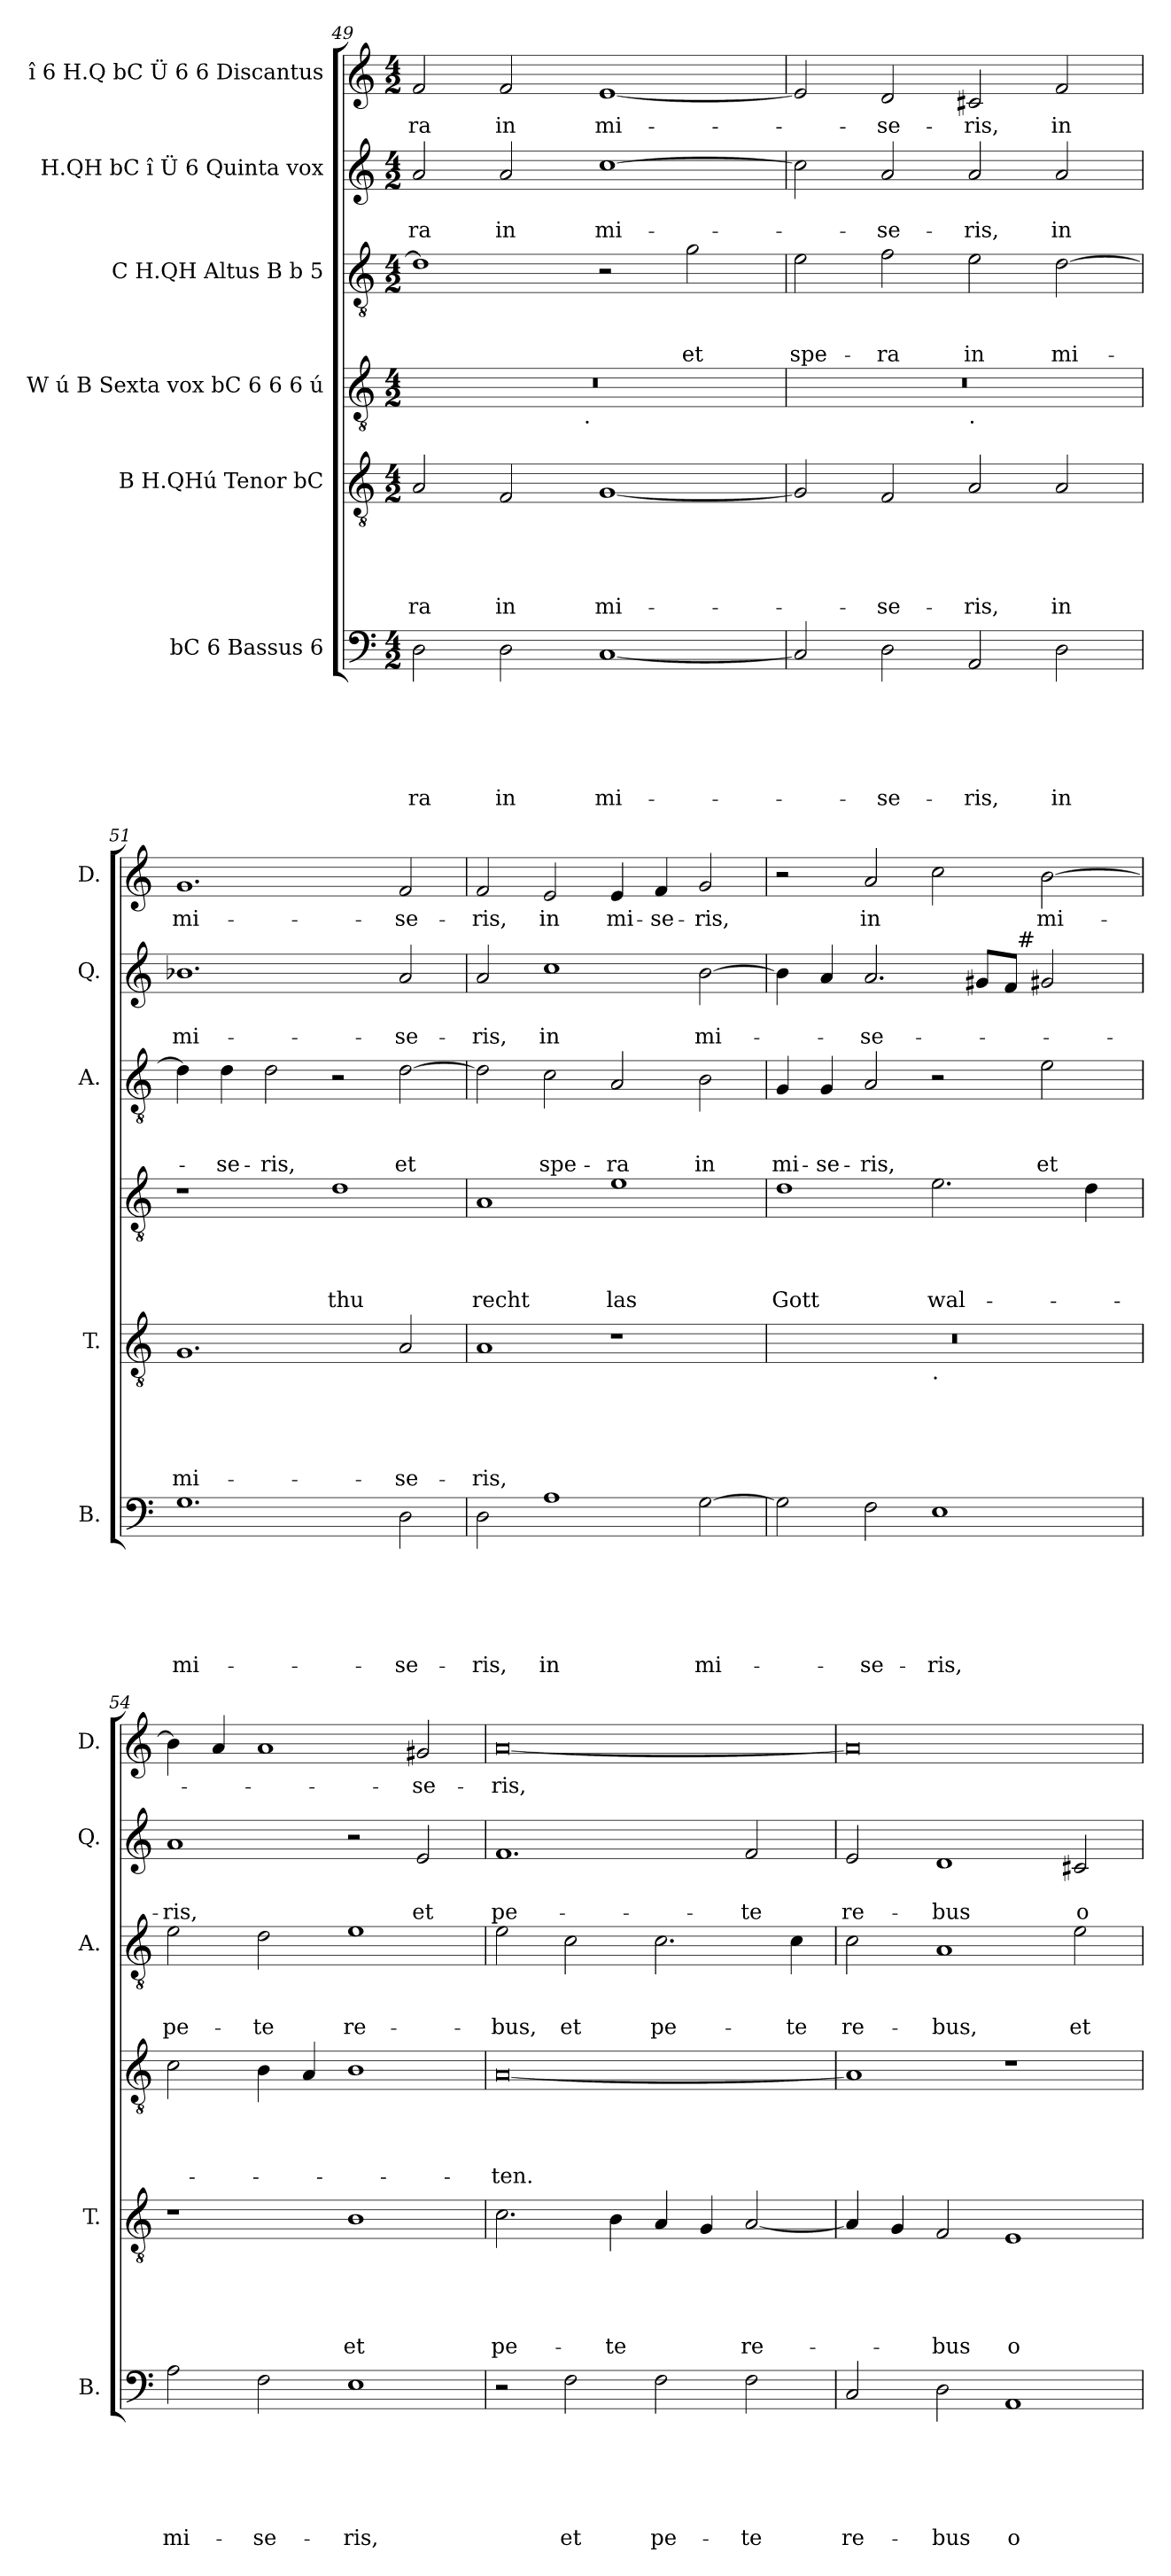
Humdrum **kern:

**kern	**text	**text	**text	**text	**text	**text	**kern	**text	**text	**text	**text	**text	**kern	**text	**text	**text	**text	**kern	**text	**text	**text	**kern	**text	**text	**kern	**text
*part6	*part6	*part6	*part6	*part6	*part6	*part6	*part5	*part5	*part5	*part5	*part5	*part5	*part4	*part4	*part4	*part4	*part4	*part3	*part3	*part3	*part3	*part2	*part2	*part2	*part1	*part1
*staff6	*staff6	*staff6	*staff6	*staff6	*staff6	*staff6	*staff5	*staff5	*staff5	*staff5	*staff5	*staff5	*staff4	*staff4	*staff4	*staff4	*staff4	*staff3	*staff3	*staff3	*staff3	*staff2	*staff2	*staff2	*staff1	*staff1
*I"bC 6 Bassus 6	*	*	*	*	*	*	*I"B H.QHú Tenor bC	*	*	*	*	*	*I"W ú B Sexta vox bC 6 6 6 ú	*	*	*	*	*I"C H.QH Altus B b 5	*	*	*	*I"H.QH bC î Ü 6 Quinta vox	*	*	*I"î 6 H.Q bC Ü 6 6 Discantus	*
*I'B.	*	*	*	*	*	*	*I'T.	*	*	*	*	*	*	*	*	*	*	*I'A.	*	*	*	*I'Q.	*	*	*I'D.	*
*clefF4	*	*	*	*	*	*	*clefGv2	*	*	*	*	*	*clefGv2	*	*	*	*	*clefGv2	*	*	*	*clefG2	*	*	*clefG2	*
*k[]	*	*	*	*	*	*	*k[]	*	*	*	*	*	*k[]	*	*	*	*	*k[]	*	*	*	*k[]	*	*	*k[]	*
*C:	*	*	*	*	*	*	*C:	*	*	*	*	*	*C:	*	*	*	*	*C:	*	*	*	*C:	*	*	*C:	*
*M4/2	*	*	*	*	*	*	*M4/2	*	*	*	*	*	*M4/2	*	*	*	*	*M4/2	*	*	*	*M4/2	*	*	*M4/2	*
=49	=49	=49	=49	=49	=49	=49	=49	=49	=49	=49	=49	=49	=49	=49	=49	=49	=49	=49	=49	=49	=49	=49	=49	=49	=49	=49
!	!	!	!	!	!	!LO:LY:b	!	!	!	!	!	!LO:LY:b	!	!	!	!	!	!	!	!	!	!	!	!LO:LY:b	!	!LO:LY:b
*	*	*	*	*	*	*	*	*	*	*	*	*	*^	*	*	*	*	*	*	*	*	*	*	*	*	*
2D\	.	.	.	.	.	-ra	2A/	.	.	.	.	-ra	0r	2ryy	.	.	.	.	1d]	.	.	.	2a/	.	-ra	2f/	-ra
!	!	!	!	!	!	!LO:LY:b	!	!	!	!	!	!LO:LY:b	!	!	!	!	!	!	!	!	!	!	!	!	!LO:LY:b	!	!LO:LY:b
2D\	.	.	.	.	.	in	2F/	.	.	.	.	in	.	4...ryy	.	.	.	.	.	.	.	.	2a/	.	in	2f/	in
!	!	!	!	!	!	!	!	!	!	!	!	!	!	!LO:TX:b:t=.	!	!	!	!	!	!	!	!	!	!	!	!	!
.	.	.	.	.	.	.	.	.	.	.	.	.	.	1ryy	.	.	.	.	.	.	.	.	.	.	.	.	.
!	!	!	!	!	!	!LO:LY:b	!	!	!	!	!	!LO:LY:b	!	!	!	!	!	!	!	!	!	!	!	!	!LO:LY:b	!	!LO:LY:b
[<1C	.	.	.	.	.	mi-	[<1G	.	.	.	.	mi-	.	.	.	.	.	.	2r	.	.	.	[<1cc	.	mi-	[<1e	mi-
!	!	!	!	!	!	!	!	!	!	!	!	!	!	!	!	!	!	!	!	!	!	!LO:LY:b	!	!	!	!	!
.	.	.	.	.	.	.	.	.	.	.	.	.	.	.	.	.	.	.	2g\	.	.	et	.	.	.	.	.
.	.	.	.	.	.	.	.	.	.	.	.	.	.	32ryy	.	.	.	.	.	.	.	.	.	.	.	.	.
!!LO:LB:g=z
=50	=50	=50	=50	=50	=50	=50	=50	=50	=50	=50	=50	=50	=50	=50	=50	=50	=50	=50	=50	=50	=50	=50	=50	=50	=50	=50	=50
!	!	!	!	!	!	!	!	!	!	!	!	!	!	!	!	!	!	!	!	!	!	!LO:LY:b	!	!	!	!	!
2C/]	.	.	.	.	.	.	2G/]	.	.	.	.	.	0r	1ryy	.	.	.	.	2e\	.	.	spe-	2cc\]	.	.	2e/]	.
!	!	!	!	!	!	!LO:LY:b	!	!	!	!	!	!LO:LY:b	!	!	!	!	!	!	!	!	!	!LO:LY:b	!	!	!LO:LY:b	!	!LO:LY:b
2D\	.	.	.	.	.	-se-	2F/	.	.	.	.	-se-	.	.	.	.	.	.	2f\	.	.	-ra	2a/	.	-se-	2d/	-se-
!	!	!	!	!	!	!	!	!	!	!	!	!	!	!LO:TX:b:t=.	!	!	!	!	!	!	!	!	!	!	!	!	!
!	!	!	!	!	!	!LO:LY:b	!	!	!	!	!	!LO:LY:b	!	!	!	!	!	!	!	!	!	!LO:LY:b	!	!	!LO:LY:b	!	!LO:LY:b
2AA/	.	.	.	.	.	-ris,	2A/	.	.	.	.	-ris,	.	1ryy	.	.	.	.	2e\	.	.	in	2a/	.	-ris,	2c#X/	-ris,
!	!	!	!	!	!	!LO:LY:b	!	!	!	!	!	!LO:LY:b	!	!	!	!	!	!	!	!	!	!LO:LY:b	!	!	!LO:LY:b	!	!LO:LY:b
2D\	.	.	.	.	.	in	2A/	.	.	.	.	in	.	.	.	.	.	.	[>2d\	.	.	mi-	2a/	.	in	2f/	in
=51	=51	=51	=51	=51	=51	=51	=51	=51	=51	=51	=51	=51	=51	=51	=51	=51	=51	=51	=51	=51	=51	=51	=51	=51	=51	=51	=51
!	!	!	!	!	!	!LO:LY:b	!	!	!	!	!	!LO:LY:b	!	!	!	!	!	!	!	!	!	!	!	!	!LO:LY:b	!	!LO:LY:b
*	*	*	*	*	*	*	*	*	*	*	*	*	*v	*v	*	*	*	*	*	*	*	*	*	*	*	*	*
1.G	.	.	.	.	.	mi-	1.G	.	.	.	.	mi-	1r	.	.	.	.	4d\]	.	.	.	1.b-X	.	mi-	1.g	mi-
!	!	!	!	!	!	!	!	!	!	!	!	!	!	!	!	!	!	!	!	!	!LO:LY:b	!	!	!	!	!
.	.	.	.	.	.	.	.	.	.	.	.	.	.	.	.	.	.	4d\	.	.	-se-	.	.	.	.	.
!	!	!	!	!	!	!	!	!	!	!	!	!	!	!	!	!	!	!	!	!	!LO:LY:b	!	!	!	!	!
.	.	.	.	.	.	.	.	.	.	.	.	.	.	.	.	.	.	2d\	.	.	-ris,	.	.	.	.	.
!	!	!	!	!	!	!	!	!	!	!	!	!	!	!	!	!	!LO:LY:b	!	!	!	!	!	!	!	!	!
.	.	.	.	.	.	.	.	.	.	.	.	.	1d	.	.	.	thu	2r	.	.	.	.	.	.	.	.
!	!	!	!	!	!	!LO:LY:b	!	!	!	!	!	!LO:LY:b	!	!	!	!	!	!	!	!	!LO:LY:b	!	!	!LO:LY:b	!	!LO:LY:b
2D\	.	.	.	.	.	-se-	2A/	.	.	.	.	-se-	.	.	.	.	.	[>2d\	.	.	et	2a/	.	-se-	2f/	-se-
=52	=52	=52	=52	=52	=52	=52	=52	=52	=52	=52	=52	=52	=52	=52	=52	=52	=52	=52	=52	=52	=52	=52	=52	=52	=52	=52
!	!	!	!	!	!	!LO:LY:b	!	!	!	!	!	!LO:LY:b	!	!	!	!	!LO:LY:b	!	!	!	!	!	!	!LO:LY:b	!	!LO:LY:b
2D\	.	.	.	.	.	-ris,	1A	.	.	.	.	-ris,	1A	.	.	.	recht	2d\]	.	.	.	2a/	.	-ris,	2f/	-ris,
!	!	!	!	!	!	!LO:LY:b	!	!	!	!	!	!	!	!	!	!	!	!	!	!	!LO:LY:b	!	!	!LO:LY:b	!	!LO:LY:b
1A	.	.	.	.	.	in	.	.	.	.	.	.	.	.	.	.	.	2c\	.	.	spe-	1cc	.	in	2e/	in
!	!	!	!	!	!	!	!	!	!	!	!	!	!	!	!	!	!LO:LY:b	!	!	!	!LO:LY:b	!	!	!	!	!LO:LY:b
.	.	.	.	.	.	.	1r	.	.	.	.	.	1e	.	.	.	las	2A/	.	.	-ra	.	.	.	4e/	mi-
!	!	!	!	!	!	!	!	!	!	!	!	!	!	!	!	!	!	!	!	!	!	!	!	!	!	!LO:LY:b
.	.	.	.	.	.	.	.	.	.	.	.	.	.	.	.	.	.	.	.	.	.	.	.	.	4f/	-se-
!	!	!	!	!	!	!LO:LY:b	!	!	!	!	!	!	!	!	!	!	!	!	!	!	!LO:LY:b	!	!	!LO:LY:b	!	!LO:LY:b
[>2G\	.	.	.	.	.	mi-	.	.	.	.	.	.	.	.	.	.	.	2B\	.	.	in	[>2b\	.	mi-	2g/	-ris,
=53	=53	=53	=53	=53	=53	=53	=53	=53	=53	=53	=53	=53	=53	=53	=53	=53	=53	=53	=53	=53	=53	=53	=53	=53	=53	=53
!	!	!	!	!	!	!	!	!	!	!	!	!	!	!	!	!	!LO:LY:b	!	!	!	!LO:LY:b	!	!	!	!	!
*	*	*	*	*	*	*	*^	*	*	*	*	*	*	*	*	*	*	*	*	*	*	*^	*	*	*	*
2G\]	.	.	.	.	.	.	0r	1ryy	.	.	.	.	.	1d	.	.	.	Gott	4G/	.	.	mi-	4b\]	1ryy	.	.	2r	.
!	!	!	!	!	!	!	!	!	!	!	!	!	!	!	!	!	!	!	!	!	!	!LO:LY:b	!	!	!	!	!	!
.	.	.	.	.	.	.	.	.	.	.	.	.	.	.	.	.	.	.	4G/	.	.	-se-	4a/	.	.	.	.	.
!	!	!	!	!	!	!LO:LY:b	!	!	!	!	!	!	!	!	!	!	!	!	!	!	!	!LO:LY:b	!	!	!	!LO:LY:b	!	!LO:LY:b
2F\	.	.	.	.	.	-se-	.	.	.	.	.	.	.	.	.	.	.	.	2A/	.	.	-ris,	2.a/	.	.	-se-	2a/	in
!	!	!	!	!	!	!	!	!LO:TX:b:t=.	!	!	!	!	!	!	!	!	!	!	!	!	!	!	!	!	!	!	!	!
!	!	!	!	!	!	!LO:LY:b	!	!	!	!	!	!	!	!	!	!	!	!LO:LY:b	!	!	!	!	!	!	!	!	!	!
1E	.	.	.	.	.	-ris,	.	1ryy	.	.	.	.	.	2.e\	.	.	.	wal-	2r	.	.	.	.	4ryy	.	.	2cc\	.
.	.	.	.	.	.	.	.	.	.	.	.	.	.	.	.	.	.	.	.	.	.	.	8g#X/L	8ryy	.	.	.	.
.	.	.	.	.	.	.	.	.	.	.	.	.	.	.	.	.	.	.	.	.	.	.	8f/J	32ryy	.	.	.	.
!	!	!	!	!	!	!	!	!	!	!	!	!	!	!	!	!	!	!	!	!	!	!	!	!LO:TX:a:t=#	!	!	!	!
.	.	.	.	.	.	.	.	.	.	.	.	.	.	.	.	.	.	.	.	.	.	.	.	2ryy	.	.	.	.
!	!	!	!	!	!	!	!	!	!	!	!	!	!	!	!	!	!	!	!	!	!	!LO:LY:b	!	!	!	!	!	!LO:LY:b
.	.	.	.	.	.	.	.	.	.	.	.	.	.	.	.	.	.	.	2e\	.	.	et	2g#X/	.	.	.	[>2b\	mi-
.	.	.	.	.	.	.	.	.	.	.	.	.	.	4d\	.	.	.	.	.	.	.	.	.	.	.	.	.	.
.	.	.	.	.	.	.	.	.	.	.	.	.	.	.	.	.	.	.	.	.	.	.	.	16.ryy	.	.	.	.
=54	=54	=54	=54	=54	=54	=54	=54	=54	=54	=54	=54	=54	=54	=54	=54	=54	=54	=54	=54	=54	=54	=54	=54	=54	=54	=54	=54	=54
!	!	!	!	!	!	!LO:LY:b	!	!	!	!	!	!	!	!	!	!	!	!	!	!	!	!LO:LY:b	!	!	!	!LO:LY:b	!	!
*	*	*	*	*	*	*	*v	*v	*	*	*	*	*	*	*	*	*	*	*	*	*	*	*v	*v	*	*	*	*
2A\	.	.	.	.	.	mi-	1r	.	.	.	.	.	2c\	.	.	.	.	2e\	.	.	pe-	1a	.	-ris,	4b\]	.
.	.	.	.	.	.	.	.	.	.	.	.	.	.	.	.	.	.	.	.	.	.	.	.	.	4a/	.
!	!	!	!	!	!	!LO:LY:b	!	!	!	!	!	!	!	!	!	!	!	!	!	!	!LO:LY:b	!	!	!	!	!
2F\	.	.	.	.	.	-se-	.	.	.	.	.	.	4B\	.	.	.	.	2d\	.	.	-te	.	.	.	1a	.
.	.	.	.	.	.	.	.	.	.	.	.	.	4A/	.	.	.	.	.	.	.	.	.	.	.	.	.
!	!	!	!	!	!	!LO:LY:b	!	!	!	!	!	!LO:LY:b	!	!	!	!	!	!	!	!	!LO:LY:b	!	!	!	!	!
1E	.	.	.	.	.	-ris,	1B	.	.	.	.	et	1B	.	.	.	.	1e	.	.	re-	2r	.	.	.	.
!	!	!	!	!	!	!	!	!	!	!	!	!	!	!	!	!	!	!	!	!	!	!	!	!LO:LY:b	!	!LO:LY:b
.	.	.	.	.	.	.	.	.	.	.	.	.	.	.	.	.	.	.	.	.	.	2e/	.	et	2g#X/	-se-
!!LO:LB:g=z
=55	=55	=55	=55	=55	=55	=55	=55	=55	=55	=55	=55	=55	=55	=55	=55	=55	=55	=55	=55	=55	=55	=55	=55	=55	=55	=55
!	!	!	!	!	!	!	!	!	!	!	!	!LO:LY:b	!	!	!	!	!LO:LY:b	!	!	!	!LO:LY:b	!	!	!LO:LY:b	!	!LO:LY:b
2r	.	.	.	.	.	.	2.c\	.	.	.	.	pe-	[<0A	.	.	.	-ten.	2e\	.	.	-bus,	1.f	.	pe-	[<0a	-ris,
!	!	!	!	!	!	!LO:LY:b	!	!	!	!	!	!	!	!	!	!	!	!	!	!	!LO:LY:b	!	!	!	!	!
2F\	.	.	.	.	.	et	.	.	.	.	.	.	.	.	.	.	.	2c\	.	.	et	.	.	.	.	.
!	!	!	!	!	!	!	!	!	!	!	!	!LO:LY:b	!	!	!	!	!	!	!	!	!	!	!	!	!	!
.	.	.	.	.	.	.	4B\	.	.	.	.	-te	.	.	.	.	.	.	.	.	.	.	.	.	.	.
!	!	!	!	!	!	!LO:LY:b	!	!	!	!	!	!	!	!	!	!	!	!	!	!	!LO:LY:b	!	!	!	!	!
2F\	.	.	.	.	.	pe-	4A/	.	.	.	.	.	.	.	.	.	.	2.c\	.	.	pe-	.	.	.	.	.
.	.	.	.	.	.	.	4G/	.	.	.	.	.	.	.	.	.	.	.	.	.	.	.	.	.	.	.
!	!	!	!	!	!	!LO:LY:b	!	!	!	!	!	!LO:LY:b	!	!	!	!	!	!	!	!	!	!	!	!LO:LY:b	!	!
2F\	.	.	.	.	.	-te	[<2A/	.	.	.	.	re-	.	.	.	.	.	.	.	.	.	2f/	.	-te	.	.
!	!	!	!	!	!	!	!	!	!	!	!	!	!	!	!	!	!	!	!	!	!LO:LY:b	!	!	!	!	!
.	.	.	.	.	.	.	.	.	.	.	.	.	.	.	.	.	.	4c\	.	.	-te	.	.	.	.	.
=56	=56	=56	=56	=56	=56	=56	=56	=56	=56	=56	=56	=56	=56	=56	=56	=56	=56	=56	=56	=56	=56	=56	=56	=56	=56	=56
!	!	!	!	!	!	!LO:LY:b	!	!	!	!	!	!	!	!	!	!	!	!	!	!	!LO:LY:b	!	!	!LO:LY:b	!	!
2C/	.	.	.	.	.	re-	4A/]	.	.	.	.	.	1A]	.	.	.	.	2c\	.	.	re-	2e/	.	re-	0a]	.
.	.	.	.	.	.	.	4G/	.	.	.	.	.	.	.	.	.	.	.	.	.	.	.	.	.	.	.
!	!	!	!	!	!	!LO:LY:b	!	!	!	!	!	!LO:LY:b	!	!	!	!	!	!	!	!	!LO:LY:b	!	!	!LO:LY:b	!	!
2D\	.	.	.	.	.	-bus	2F/	.	.	.	.	-bus	.	.	.	.	.	1A	.	.	-bus,	1d	.	-bus	.	.
!	!	!	!	!	!	!LO:LY:b:rj	!	!	!	!	!	!LO:LY:b:rj	!	!	!	!	!	!	!	!	!	!	!	!	!	!
1AA	.	.	.	.	.	o-	1E	.	.	.	.	o-	1r	.	.	.	.	.	.	.	.	.	.	.	.	.
!	!	!	!	!	!	!	!	!	!	!	!	!	!	!	!	!	!	!	!	!	!LO:LY:b	!	!	!LO:LY:b	!	!
.	.	.	.	.	.	.	.	.	.	.	.	.	.	.	.	.	.	2e\	.	.	et	2c#X/	.	o-	.	.
=	=	=	=	=	=	=	=	=	=	=	=	=	=	=	=	=	=	=	=	=	=	=	=	=	=	=
*-	*-	*-	*-	*-	*-	*-	*-	*-	*-	*-	*-	*-	*-	*-	*-	*-	*-	*-	*-	*-	*-	*-	*-	*-	*-	*-
